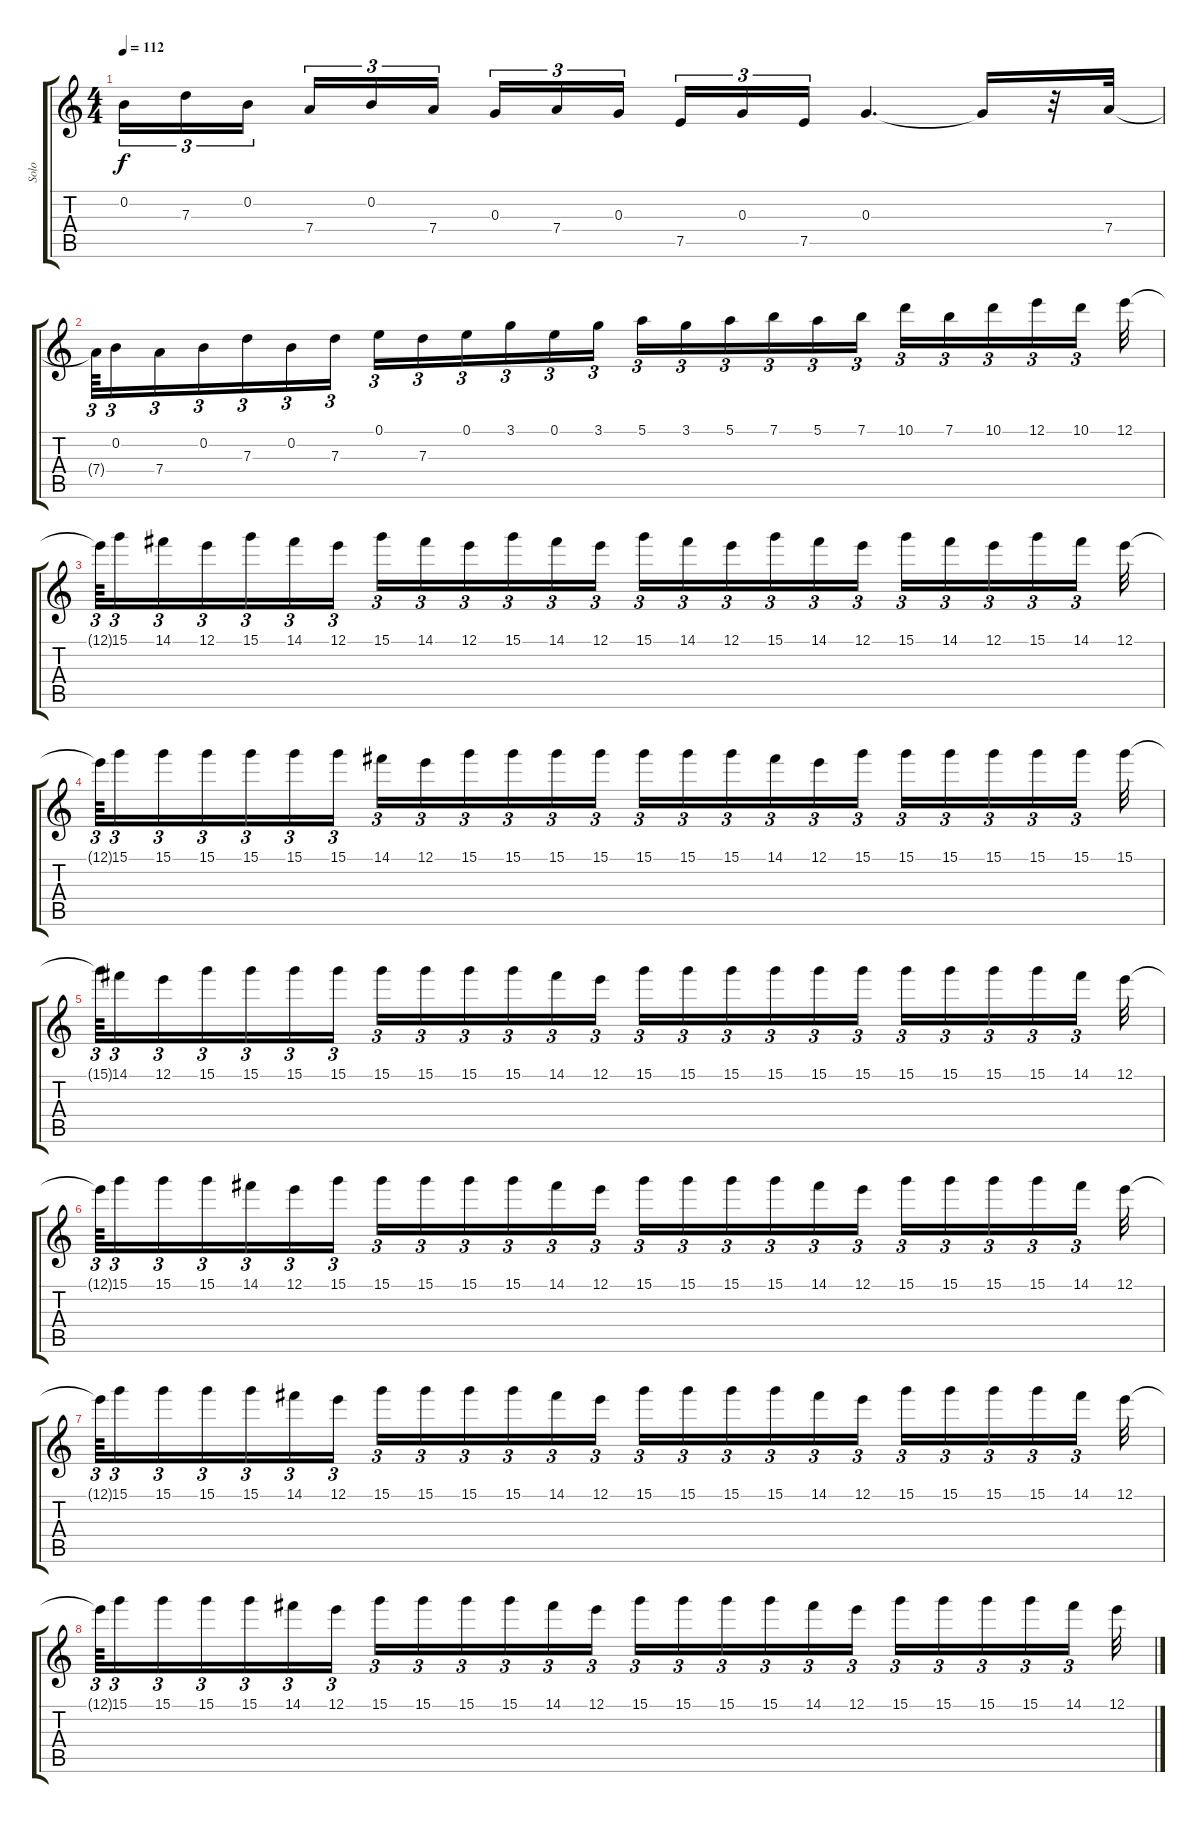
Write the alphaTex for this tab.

\track ("Solo" "Solo") {instrument distortionguitar}
\staff {score tabs}
\tuning (E4 B3 G3 D3 A2 E2) {hide}
\ts (4 4)
\tempo 112
\clef g2
\ks c
0.2.16{tu (3 2) dy f} 7.3.16{tu (3 2)} 0.2.16{tu (3 2) beam splitsecondary} 7.4.16{tu (3 2)} 0.2.16{tu (3 2)} 7.4.16{tu (3 2)} 0.3.16{tu (3 2)} 7.4.16{tu (3 2)} 0.3.16{tu (3 2) beam splitsecondary} 7.5.16{tu (3 2)} 0.3.16{tu (3 2)} 7.5.16{tu (3 2)} 0.3.4{d} 0.3{t}.16 r.32 7.4.32 |
7.4{t}.64{tu (3 2)} 0.2.16{tu (3 2)} 7.4.16{tu (3 2)} 0.2.16{tu (3 2)} 7.3.16{tu (3 2)} 0.2.16{tu (3 2)} 7.3.16{tu (3 2)} 0.1.16{tu (3 2)} 7.3.16{tu (3 2)} 0.1.16{tu (3 2)} 3.1.16{tu (3 2)} 0.1.16{tu (3 2)} 3.1.16{tu (3 2)} 5.1.16{tu (3 2)} 3.1.16{tu (3 2)} 5.1.16{tu (3 2)} 7.1.16{tu (3 2)} 5.1.16{tu (3 2)} 7.1.16{tu (3 2)} 10.1.16{tu (3 2)} 7.1.16{tu (3 2)} 10.1.16{tu (3 2)} 12.1.16{tu (3 2)} 10.1.16{tu (3 2) beam splitsecondary} 12.1.32 |
12.1{t}.64{tu (3 2)} 15.1.16{tu (3 2)} 14.1.16{tu (3 2)} 12.1.16{tu (3 2)} 15.1.16{tu (3 2)} 14.1.16{tu (3 2)} 12.1.16{tu (3 2)} 15.1.16{tu (3 2)} 14.1.16{tu (3 2)} 12.1.16{tu (3 2)} 15.1.16{tu (3 2)} 14.1.16{tu (3 2)} 12.1.16{tu (3 2)} 15.1.16{tu (3 2)} 14.1.16{tu (3 2)} 12.1.16{tu (3 2)} 15.1.16{tu (3 2)} 14.1.16{tu (3 2)} 12.1.16{tu (3 2)} 15.1.16{tu (3 2)} 14.1.16{tu (3 2)} 12.1.16{tu (3 2)} 15.1.16{tu (3 2)} 14.1.16{tu (3 2) beam splitsecondary} 12.1.32 |
12.1{t}.64{tu (3 2)} 15.1.16{tu (3 2)} 15.1.16{tu (3 2)} 15.1.16{tu (3 2)} 15.1.16{tu (3 2)} 15.1.16{tu (3 2)} 15.1.16{tu (3 2)} 14.1.16{tu (3 2)} 12.1.16{tu (3 2)} 15.1.16{tu (3 2)} 15.1.16{tu (3 2)} 15.1.16{tu (3 2)} 15.1.16{tu (3 2)} 15.1.16{tu (3 2)} 15.1.16{tu (3 2)} 15.1.16{tu (3 2)} 14.1.16{tu (3 2)} 12.1.16{tu (3 2)} 15.1.16{tu (3 2)} 15.1.16{tu (3 2)} 15.1.16{tu (3 2)} 15.1.16{tu (3 2)} 15.1.16{tu (3 2)} 15.1.16{tu (3 2) beam splitsecondary} 15.1.32 |
15.1{t}.64{tu (3 2)} 14.1.16{tu (3 2)} 12.1.16{tu (3 2)} 15.1.16{tu (3 2)} 15.1.16{tu (3 2)} 15.1.16{tu (3 2)} 15.1.16{tu (3 2)} 15.1.16{tu (3 2)} 15.1.16{tu (3 2)} 15.1.16{tu (3 2)} 15.1.16{tu (3 2)} 14.1.16{tu (3 2)} 12.1.16{tu (3 2)} 15.1.16{tu (3 2)} 15.1.16{tu (3 2)} 15.1.16{tu (3 2)} 15.1.16{tu (3 2)} 15.1.16{tu (3 2)} 15.1.16{tu (3 2)} 15.1.16{tu (3 2)} 15.1.16{tu (3 2)} 15.1.16{tu (3 2)} 15.1.16{tu (3 2)} 14.1.16{tu (3 2) beam splitsecondary} 12.1.32 |
12.1{t}.64{tu (3 2)} 15.1.16{tu (3 2)} 15.1.16{tu (3 2)} 15.1.16{tu (3 2)} 14.1.16{tu (3 2)} 12.1.16{tu (3 2)} 15.1.16{tu (3 2)} 15.1.16{tu (3 2)} 15.1.16{tu (3 2)} 15.1.16{tu (3 2)} 15.1.16{tu (3 2)} 14.1.16{tu (3 2)} 12.1.16{tu (3 2)} 15.1.16{tu (3 2)} 15.1.16{tu (3 2)} 15.1.16{tu (3 2)} 15.1.16{tu (3 2)} 14.1.16{tu (3 2)} 12.1.16{tu (3 2)} 15.1.16{tu (3 2)} 15.1.16{tu (3 2)} 15.1.16{tu (3 2)} 15.1.16{tu (3 2)} 14.1.16{tu (3 2) beam splitsecondary} 12.1.32 |
12.1{t}.64{tu (3 2)} 15.1.16{tu (3 2)} 15.1.16{tu (3 2)} 15.1.16{tu (3 2)} 15.1.16{tu (3 2)} 14.1.16{tu (3 2)} 12.1.16{tu (3 2)} 15.1.16{tu (3 2)} 15.1.16{tu (3 2)} 15.1.16{tu (3 2)} 15.1.16{tu (3 2)} 14.1.16{tu (3 2)} 12.1.16{tu (3 2)} 15.1.16{tu (3 2)} 15.1.16{tu (3 2)} 15.1.16{tu (3 2)} 15.1.16{tu (3 2)} 14.1.16{tu (3 2)} 12.1.16{tu (3 2)} 15.1.16{tu (3 2)} 15.1.16{tu (3 2)} 15.1.16{tu (3 2)} 15.1.16{tu (3 2)} 14.1.16{tu (3 2) beam splitsecondary} 12.1.32 |
12.1{t}.64{tu (3 2)} 15.1.16{tu (3 2)} 15.1.16{tu (3 2)} 15.1.16{tu (3 2)} 15.1.16{tu (3 2)} 14.1.16{tu (3 2)} 12.1.16{tu (3 2)} 15.1.16{tu (3 2)} 15.1.16{tu (3 2)} 15.1.16{tu (3 2)} 15.1.16{tu (3 2)} 14.1.16{tu (3 2)} 12.1.16{tu (3 2)} 15.1.16{tu (3 2)} 15.1.16{tu (3 2)} 15.1.16{tu (3 2)} 15.1.16{tu (3 2)} 14.1.16{tu (3 2)} 12.1.16{tu (3 2)} 15.1.16{tu (3 2)} 15.1.16{tu (3 2)} 15.1.16{tu (3 2)} 15.1.16{tu (3 2)} 14.1.16{tu (3 2) beam splitsecondary} 12.1.32
